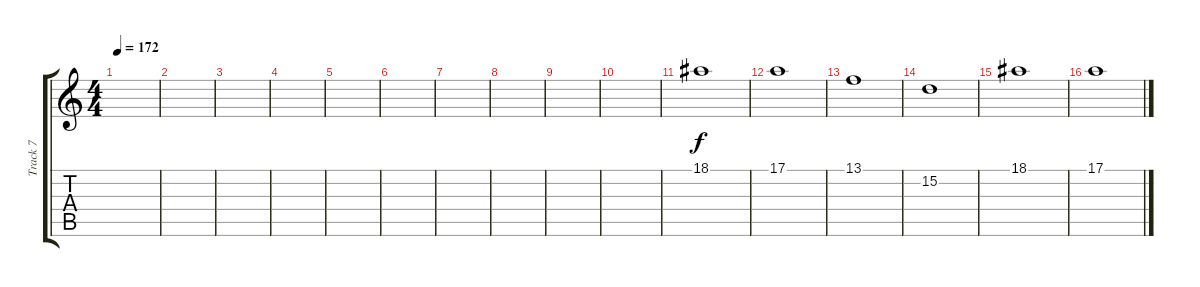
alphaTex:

\track ("Track 7" "Track 7") {instrument electricgrandpiano}
\staff {score tabs}
\tuning (E4 B3 G3 D3 A2 E2) {hide}
\ts (4 4)
\tempo 172
\clef g2
\ks c
|
|
|
|
|
|
|
|
|
|
18.1.1 |
17.1.1 |
13.1.1 |
15.2.1 |
18.1.1 |
17.1.1
